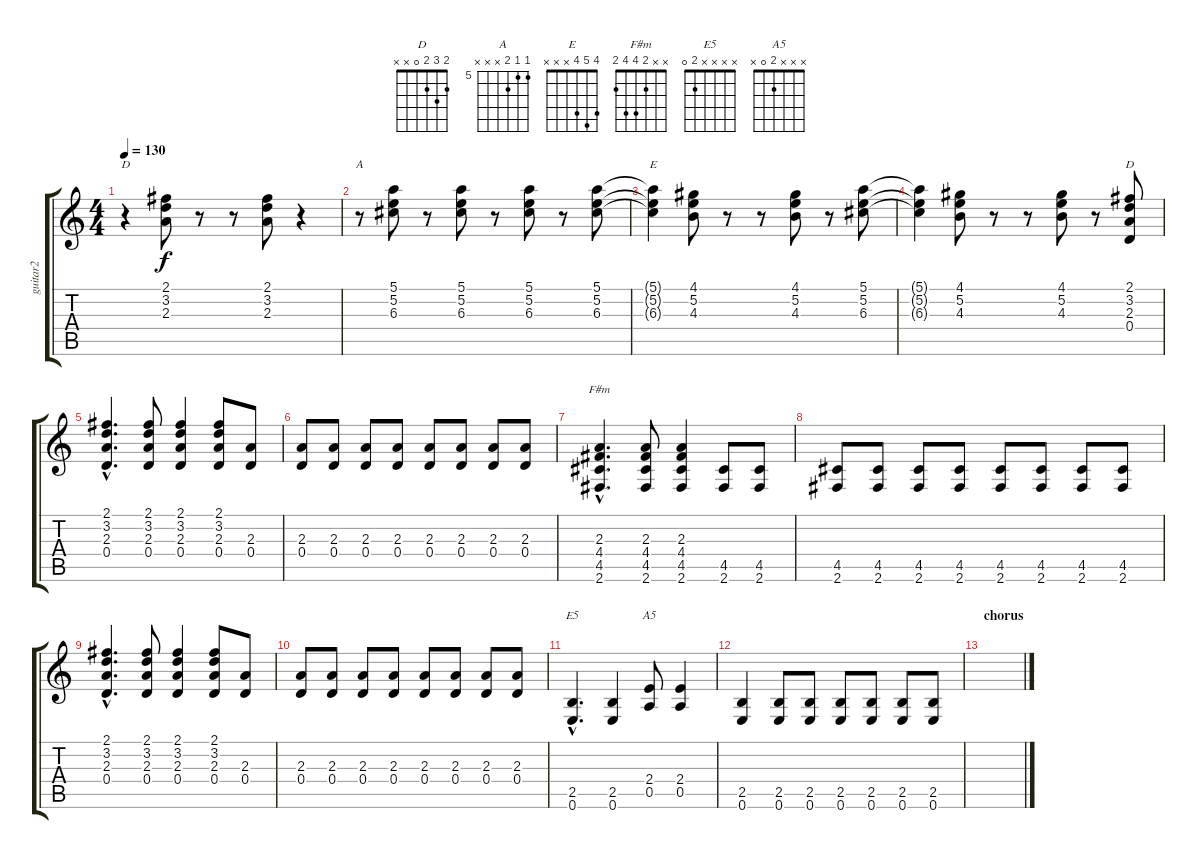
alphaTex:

\track ("guitar2" "guitar2") {instrument overdrivenguitar}
\staff {score tabs}
\tuning (E4 B3 G3 D3 A2 E2) {hide}
\chord ("D" 2 3 2 x x x)
\chord ("A" 5 5 6 x x x) {firstfret 5}
\chord ("E" 4 5 4 x x x)
\chord ("D" 2 3 2 0 x x)
\chord ("F#m" x x 2 4 4 2)
\chord ("E5" x x x x 2 0)
\chord ("A5" x x x 2 0 x)
\ts (4 4)
\tempo 130
\clef g2
\ks c
r.4{ch "D" dy f} (2.1 3.2 2.3).8 r.8 r.8 (2.1 3.2 2.3).8 r.4 |
r.8{ch "A"} (5.1 5.2 6.3).8 r.8 (5.1 5.2 6.3).8 r.8 (5.1 5.2 6.3).8 r.8 (5.1 5.2 6.3).8 |
(5.1{t} 5.2{t} 6.3{t}).4{ch "E"} (4.1 5.2 4.3).8 r.8 r.8 (4.1 5.2 4.3).8 r.8 (5.1 5.2 6.3).8 |
(5.1{t} 5.2{t} 6.3{t}).4 (4.1 5.2 4.3).8 r.8 r.8 (4.1 5.2 4.3).8 r.8 (2.1 3.2 2.3 0.4).8{ch "D"} |
(2.1{hac} 3.2{hac} 2.3{hac} 0.4{hac}).4{d} (2.1 3.2 2.3 0.4).8 (2.1 3.2 2.3 0.4).4 (2.1 3.2 2.3 0.4).8 (2.3 0.4).8 |
(2.3 0.4).8 (2.3 0.4).8 (2.3 0.4).8 (2.3 0.4).8 (2.3 0.4).8 (2.3 0.4).8 (2.3 0.4).8 (2.3 0.4).8 |
(2.3{hac} 4.4{hac} 4.5{hac} 2.6{hac}).4{d ch "F#m"} (2.3 4.4 4.5 2.6).8 (2.3 4.4 4.5 2.6).4 (4.5 2.6).8 (4.5 2.6).8 |
(4.5 2.6).8 (4.5 2.6).8 (4.5 2.6).8 (4.5 2.6).8 (4.5 2.6).8 (4.5 2.6).8 (4.5 2.6).8 (4.5 2.6).8 |
(2.1{hac} 3.2{hac} 2.3{hac} 0.4{hac}).4{d} (2.1 3.2 2.3 0.4).8 (2.1 3.2 2.3 0.4).4 (2.1 3.2 2.3 0.4).8 (2.3 0.4).8 |
(2.3 0.4).8 (2.3 0.4).8 (2.3 0.4).8 (2.3 0.4).8 (2.3 0.4).8 (2.3 0.4).8 (2.3 0.4).8 (2.3 0.4).8 |
(2.5{hac} 0.6{hac}).4{d ch "E5"} (2.5 0.6).4 (2.4 0.5).8{ch "A5"} (2.4 0.5).4 |
(2.5 0.6).4 (2.5 0.6).8 (2.5 0.6).8 (2.5 0.6).8 (2.5 0.6).8 (2.5 0.6).8 (2.5 0.6).8 |
\section ("" "chorus")
